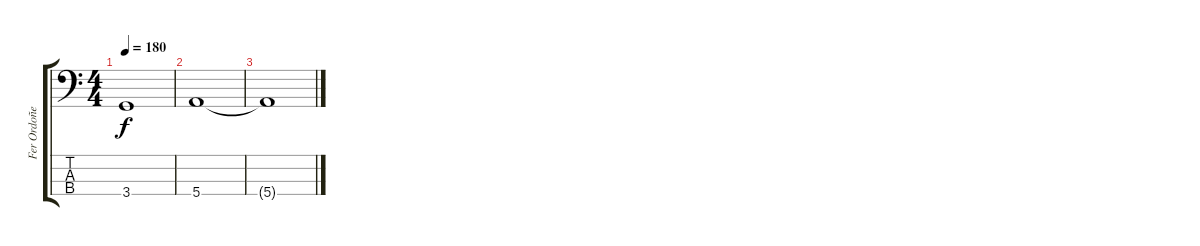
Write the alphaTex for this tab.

\track ("Fer Ordoñez" "Fer Ordoñe") {instrument electricbassfinger}
\staff {score tabs}
\tuning (G2 D2 A1 E1) {hide}
\ts (4 4)
\tempo 180
\clef f4
\ks c
3.4.1{dy f} |
5.4.1 |
5.4{t}.1
